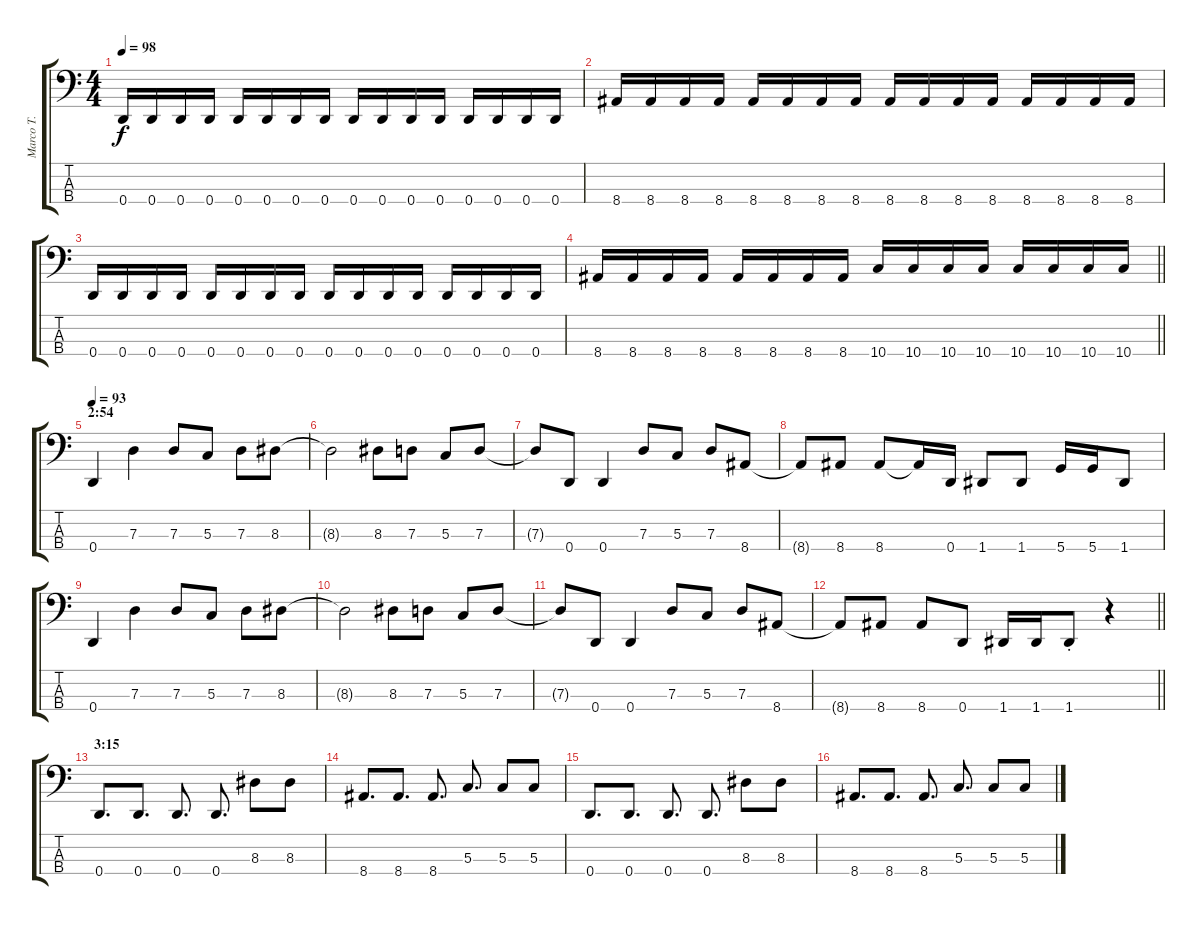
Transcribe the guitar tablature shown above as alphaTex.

\track ("Marco T." "Marco T.") {instrument electricbassfinger}
\staff {score tabs}
\tuning (F2 C2 G1 D1) {hide}
\ts (4 4)
\tempo 98
\clef f4
\ks c
0.4.16{dy f} 0.4.16 0.4.16 0.4.16 0.4.16 0.4.16 0.4.16 0.4.16 0.4.16 0.4.16 0.4.16 0.4.16 0.4.16 0.4.16 0.4.16 0.4.16 |
8.4.16 8.4.16 8.4.16 8.4.16 8.4.16 8.4.16 8.4.16 8.4.16 8.4.16 8.4.16 8.4.16 8.4.16 8.4.16 8.4.16 8.4.16 8.4.16 |
0.4.16 0.4.16 0.4.16 0.4.16 0.4.16 0.4.16 0.4.16 0.4.16 0.4.16 0.4.16 0.4.16 0.4.16 0.4.16 0.4.16 0.4.16 0.4.16 |
\barLineRight lightlight
8.4.16 8.4.16 8.4.16 8.4.16 8.4.16 8.4.16 8.4.16 8.4.16 10.4.16 10.4.16 10.4.16 10.4.16 10.4.16 10.4.16 10.4.16 10.4.16 |
\section ("" "2:54")
\tempo 93
0.4.4 7.3.4 7.3.8 5.3.8 7.3.8 8.3.8 |
8.3{t}.2 8.3.8 7.3.8 5.3.8 7.3.8 |
7.3{t}.8 0.4.8 0.4.4 7.3.8 5.3.8 7.3.8 8.4.8 |
8.4{t}.8 8.4.8 8.4.8 8.4{t}.16 0.4.16 1.4.8 1.4.8 5.4.16 5.4.16 1.4.8 |
0.4.4 7.3.4 7.3.8 5.3.8 7.3.8 8.3.8 |
8.3{t}.2 8.3.8 7.3.8 5.3.8 7.3.8 |
7.3{t}.8 0.4.8 0.4.4 7.3.8 5.3.8 7.3.8 8.4.8 |
\barLineRight lightlight
8.4{t}.8 8.4.8 8.4.8 0.4.8 1.4.16 1.4.16 1.4{st}.8 r.4 |
\section ("" "3:15")
0.4.8{d} 0.4.8{d} 0.4.8{d} 0.4.8{d} 8.3.8 8.3.8 |
8.4.8{d} 8.4.8{d} 8.4.8{d} 5.3.8{d} 5.3.8 5.3.8 |
0.4.8{d} 0.4.8{d} 0.4.8{d} 0.4.8{d} 8.3.8 8.3.8 |
8.4.8{d} 8.4.8{d} 8.4.8{d} 5.3.8{d} 5.3.8 5.3.8
